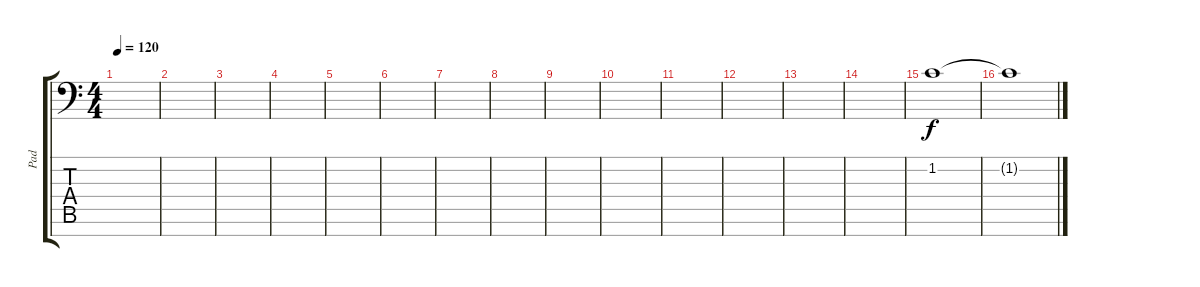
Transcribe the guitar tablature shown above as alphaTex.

\track ("Pad" "Pad") {instrument pad8sweep}
\staff {score tabs}
\tuning (E4 B3 G3 D3 A2 E2 E1) {hide}
\ts (4 4)
\tempo 120
\clef f4
\ks c
|
|
|
|
|
|
|
|
|
|
|
|
|
|
1.2.1{instrument pad8sweep} |
1.2{t}.1
